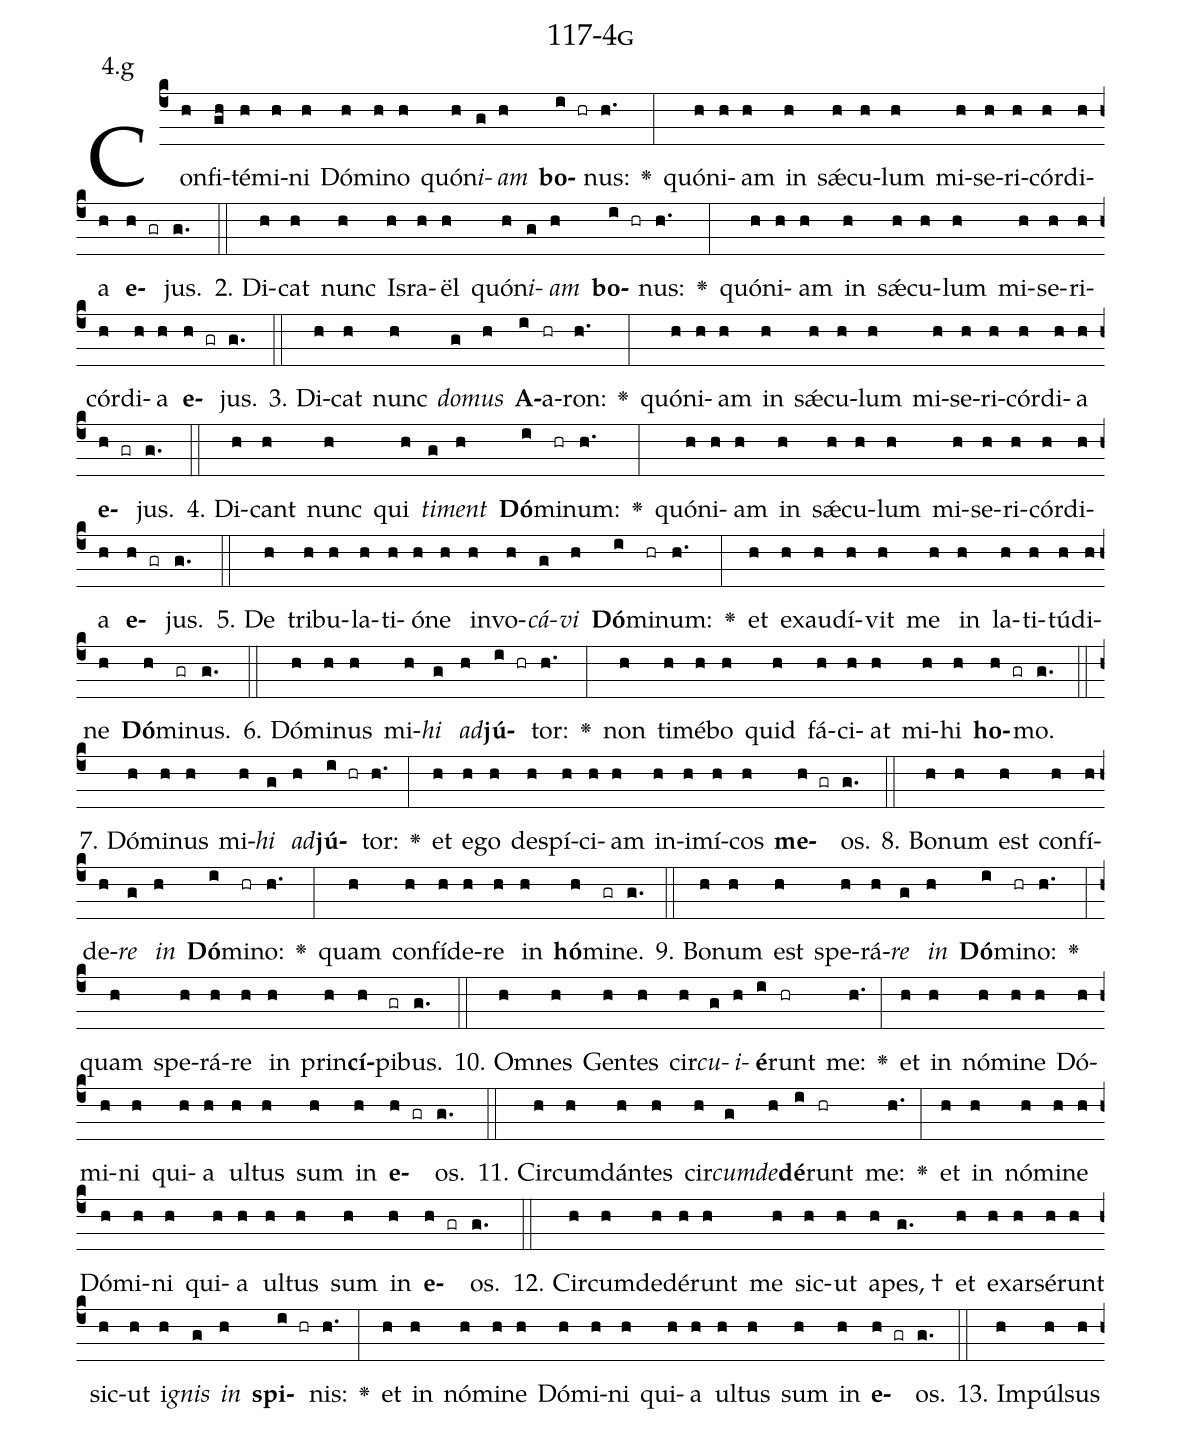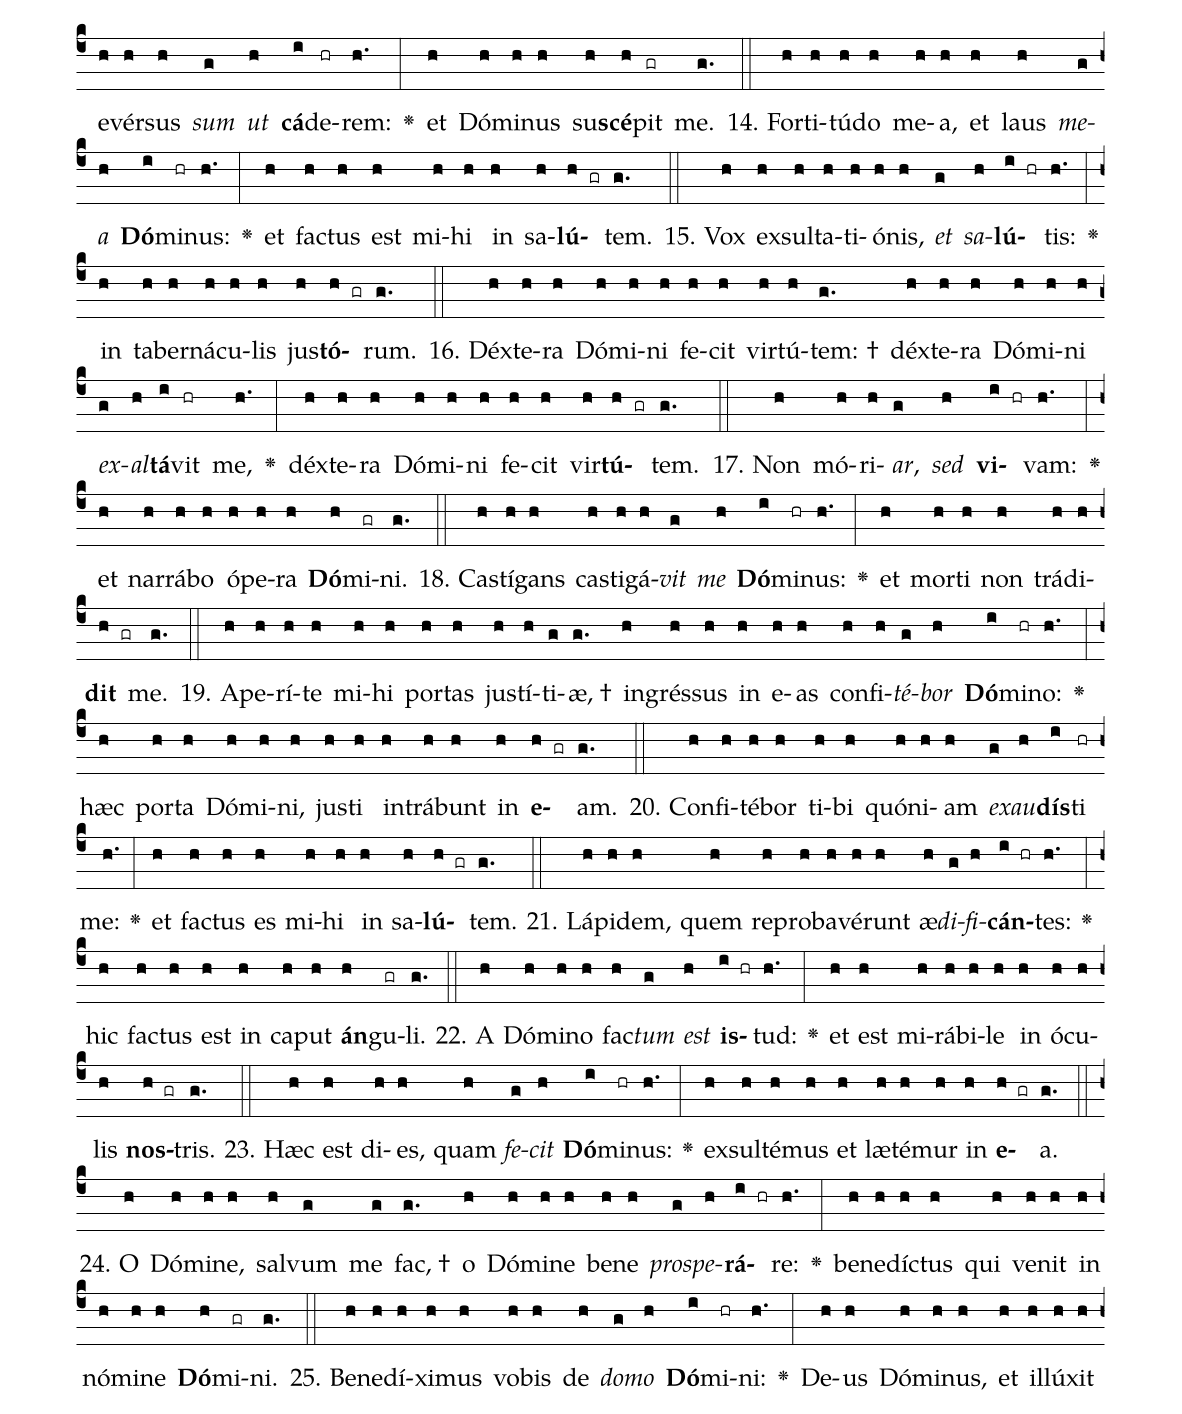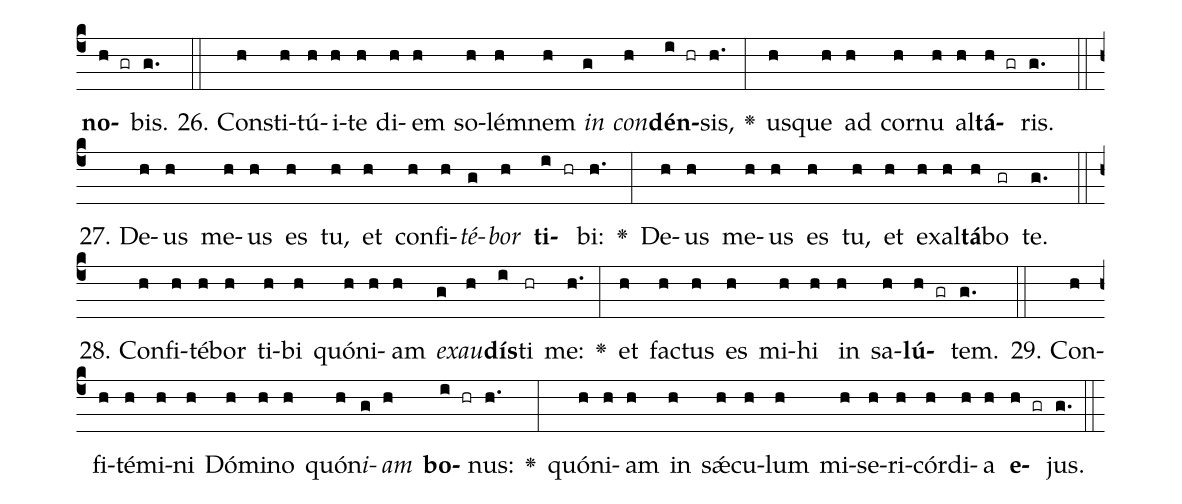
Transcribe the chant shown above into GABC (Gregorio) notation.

name: 117-4g;
annotation: 4.g;
%%
(c4)Con(h)fi(gh)té(h)mi(h)ni(h) Dó(h)mi(h)no(h) quón(h)<i>i</i>(g)<i>am</i>(h) <b>bo</b>(i hr)nus:(h.) <v>\greheightstar</v>(:) quón(h)i(h)am(h) in(h) sǽ(h)cu(h)lum(h) mi(h)se(h)ri(h)cór(h)di(h)a(h) <b>e</b>(h gr)jus.(g.) (::)
2. Di(h)cat(h) nunc(h) Is(h)ra(h)ël(h) quón(h)<i>i</i>(g)<i>am</i>(h) <b>bo</b>(i hr)nus:(h.) <v>\greheightstar</v>(:) quón(h)i(h)am(h) in(h) sǽ(h)cu(h)lum(h) mi(h)se(h)ri(h)cór(h)di(h)a(h) <b>e</b>(h gr)jus.(g.) (::)
3. Di(h)cat(h) nunc(h) <i>do</i>(g)<i>mus</i>(h) <b>A</b>(i)a(hr)ron:(h.) <v>\greheightstar</v>(:) quón(h)i(h)am(h) in(h) sǽ(h)cu(h)lum(h) mi(h)se(h)ri(h)cór(h)di(h)a(h) <b>e</b>(h gr)jus.(g.) (::)
4. Di(h)cant(h) nunc(h) qui(h) <i>ti</i>(g)<i>ment</i>(h) <b>Dó</b>(i)mi(hr)num:(h.) <v>\greheightstar</v>(:) quón(h)i(h)am(h) in(h) sǽ(h)cu(h)lum(h) mi(h)se(h)ri(h)cór(h)di(h)a(h) <b>e</b>(h gr)jus.(g.) (::)
5. De(h) tri(h)bu(h)la(h)ti(h)ó(h)ne(h) in(h)vo(h)<i>cá</i>(g)<i>vi</i>(h) <b>Dó</b>(i)mi(hr)num:(h.) <v>\greheightstar</v>(:) et(h) ex(h)au(h)dí(h)vit(h) me(h) in(h) la(h)ti(h)tú(h)di(h)ne(h) <b>Dó</b>(h)mi(gr)nus.(g.) (::)
6. Dó(h)mi(h)nus(h) mi(h)<i>hi</i>(g) <i>ad</i>(h)<b>jú</b>(i hr)tor:(h.) <v>\greheightstar</v>(:) non(h) ti(h)mé(h)bo(h) quid(h) fá(h)ci(h)at(h) mi(h)hi(h) <b>ho</b>(h gr)mo.(g.) (::)
7. Dó(h)mi(h)nus(h) mi(h)<i>hi</i>(g) <i>ad</i>(h)<b>jú</b>(i hr)tor:(h.) <v>\greheightstar</v>(:) et(h) e(h)go(h) de(h)spí(h)ci(h)am(h) in(h)i(h)mí(h)cos(h) <b>me</b>(h gr)os.(g.) (::)
8. Bo(h)num(h) est(h) con(h)fí(h)de(h)<i>re</i>(g) <i>in</i>(h) <b>Dó</b>(i)mi(hr)no:(h.) <v>\greheightstar</v>(:) quam(h) con(h)fí(h)de(h)re(h) in(h) <b>hó</b>(h)mi(gr)ne.(g.) (::)
9. Bo(h)num(h) est(h) spe(h)rá(h)<i>re</i>(g) <i>in</i>(h) <b>Dó</b>(i)mi(hr)no:(h.) <v>\greheightstar</v>(:) quam(h) spe(h)rá(h)re(h) in(h) prin(h)<b>cí</b>(h)pi(gr)bus.(g.) (::)
10. Om(h)nes(h) Gen(h)tes(h) cir(h)<i>cu</i>(g)<i>i</i>(h)<b>é</b>(i)runt(hr) me:(h.) <v>\greheightstar</v>(:) et(h) in(h) nó(h)mi(h)ne(h) Dó(h)mi(h)ni(h) qui(h)a(h) ul(h)tus(h) sum(h) in(h) <b>e</b>(h gr)os.(g.) (::)
11. Cir(h)cum(h)dán(h)tes(h) cir(h)<i>cum</i>(g)<i>de</i>(h)<b>dé</b>(i)runt(hr) me:(h.) <v>\greheightstar</v>(:) et(h) in(h) nó(h)mi(h)ne(h) Dó(h)mi(h)ni(h) qui(h)a(h) ul(h)tus(h) sum(h) in(h) <b>e</b>(h gr)os.(g.) (::)
12. Cir(h)cum(h)de(h)dé(h)runt(h) me(h) sic(h)ut(h) a(h)pes, †(g.) et(h) ex(h)ar(h)sé(h)runt(h) sic(h)ut(h) i(h)<i>gnis</i>(g) <i>in</i>(h) <b>spi</b>(i hr)nis:(h.) <v>\greheightstar</v>(:) et(h) in(h) nó(h)mi(h)ne(h) Dó(h)mi(h)ni(h) qui(h)a(h) ul(h)tus(h) sum(h) in(h) <b>e</b>(h gr)os.(g.) (::)
13. Im(h)púl(h)sus(h) e(h)vér(h)sus(h) <i>sum</i>(g) <i>ut</i>(h) <b>cá</b>(i)de(hr)rem:(h.) <v>\greheightstar</v>(:) et(h) Dó(h)mi(h)nus(h) su(h)<b>scé</b>(h)pit(gr) me.(g.) (::)
14. For(h)ti(h)tú(h)do(h) me(h)a,(h) et(h) laus(h) <i>me</i>(g)<i>a</i>(h) <b>Dó</b>(i)mi(hr)nus:(h.) <v>\greheightstar</v>(:) et(h) fac(h)tus(h) est(h) mi(h)hi(h) in(h) sa(h)<b>lú</b>(h gr)tem.(g.) (::)
15. Vox(h) ex(h)sul(h)ta(h)ti(h)ó(h)nis,(h) <i>et</i>(g) <i>sa</i>(h)<b>lú</b>(i hr)tis:(h.) <v>\greheightstar</v>(:) in(h) ta(h)ber(h)ná(h)cu(h)lis(h) jus(h)<b>tó</b>(h gr)rum.(g.) (::)
16. Déx(h)te(h)ra(h) Dó(h)mi(h)ni(h) fe(h)cit(h) vir(h)tú(h)tem: †(g.) déx(h)te(h)ra(h) Dó(h)mi(h)ni(h) <i>ex</i>(g)<i>al</i>(h)<b>tá</b>(i)vit(hr) me,(h.) <v>\greheightstar</v>(:) déx(h)te(h)ra(h) Dó(h)mi(h)ni(h) fe(h)cit(h) vir(h)<b>tú</b>(h gr)tem.(g.) (::)
17. Non(h) mó(h)ri(h)<i>ar</i>,(g) <i>sed</i>(h) <b>vi</b>(i hr)vam:(h.) <v>\greheightstar</v>(:) et(h) nar(h)rá(h)bo(h) ó(h)pe(h)ra(h) <b>Dó</b>(h)mi(gr)ni.(g.) (::)
18. Cas(h)tí(h)gans(h) cas(h)ti(h)gá(h)<i>vit</i>(g) <i>me</i>(h) <b>Dó</b>(i)mi(hr)nus:(h.) <v>\greheightstar</v>(:) et(h) mor(h)ti(h) non(h) trá(h)di(h)<b>dit</b>(h gr) me.(g.) (::)
19. A(h)pe(h)rí(h)te(h) mi(h)hi(h) por(h)tas(h) jus(h)tí(h)ti(g)æ, †(g.) in(h)grés(h)sus(h) in(h) e(h)as(h) con(h)fi(h)<i>té</i>(g)<i>bor</i>(h) <b>Dó</b>(i)mi(hr)no:(h.) <v>\greheightstar</v>(:) hæc(h) por(h)ta(h) Dó(h)mi(h)ni,(h) jus(h)ti(h) in(h)trá(h)bunt(h) in(h) <b>e</b>(h gr)am.(g.) (::)
20. Con(h)fi(h)té(h)bor(h) ti(h)bi(h) quón(h)i(h)am(h) <i>ex</i>(g)<i>au</i>(h)<b>dís</b>(i)ti(hr) me:(h.) <v>\greheightstar</v>(:) et(h) fac(h)tus(h) es(h) mi(h)hi(h) in(h) sa(h)<b>lú</b>(h gr)tem.(g.) (::)
21. Lá(h)pi(h)dem,(h) quem(h) re(h)pro(h)ba(h)vé(h)runt(h) æ(h)<i>di</i>(g)<i>fi</i>(h)<b>cán</b>(i hr)tes:(h.) <v>\greheightstar</v>(:) hic(h) fac(h)tus(h) est(h) in(h) ca(h)put(h) <b>án</b>(h)gu(gr)li.(g.) (::)
22. A(h) Dó(h)mi(h)no(h) fac(h)<i>tum</i>(g) <i>est</i>(h) <b>is</b>(i hr)tud:(h.) <v>\greheightstar</v>(:) et(h) est(h) mi(h)rá(h)bi(h)le(h) in(h) ó(h)cu(h)lis(h) <b>nos</b>(h gr)tris.(g.) (::)
23. Hæc(h) est(h) di(h)es,(h) quam(h) <i>fe</i>(g)<i>cit</i>(h) <b>Dó</b>(i)mi(hr)nus:(h.) <v>\greheightstar</v>(:) ex(h)sul(h)té(h)mus(h) et(h) læ(h)té(h)mur(h) in(h) <b>e</b>(h gr)a.(g.) (::)
24. O(h) Dó(h)mi(h)ne,(h) sal(h)vum(g) me(g) fac, †(g.) o(h) Dó(h)mi(h)ne(h) be(h)ne(h) <i>pro</i>(g)<i>spe</i>(h)<b>rá</b>(i hr)re:(h.) <v>\greheightstar</v>(:) be(h)ne(h)díc(h)tus(h) qui(h) ve(h)nit(h) in(h) nó(h)mi(h)ne(h) <b>Dó</b>(h)mi(gr)ni.(g.) (::)
25. Be(h)ne(h)dí(h)xi(h)mus(h) vo(h)bis(h) de(h) <i>do</i>(g)<i>mo</i>(h) <b>Dó</b>(i)mi(hr)ni:(h.) <v>\greheightstar</v>(:) De(h)us(h) Dó(h)mi(h)nus,(h) et(h) il(h)lú(h)xit(h) <b>no</b>(h gr)bis.(g.) (::)
26. Con(h)sti(h)tú(h)i(h)te(h) di(h)em(h) so(h)lém(h)nem(h) <i>in</i>(g) <i>con</i>(h)<b>dén</b>(i hr)sis,(h.) <v>\greheightstar</v>(:) us(h)que(h) ad(h) cor(h)nu(h) al(h)<b>tá</b>(h gr)ris.(g.) (::)
27. De(h)us(h) me(h)us(h) es(h) tu,(h) et(h) con(h)fi(h)<i>té</i>(g)<i>bor</i>(h) <b>ti</b>(i hr)bi:(h.) <v>\greheightstar</v>(:) De(h)us(h) me(h)us(h) es(h) tu,(h) et(h) ex(h)al(h)<b>tá</b>(h)bo(gr) te.(g.) (::)
28. Con(h)fi(h)té(h)bor(h) ti(h)bi(h) quón(h)i(h)am(h) <i>ex</i>(g)<i>au</i>(h)<b>dís</b>(i)ti(hr) me:(h.) <v>\greheightstar</v>(:) et(h) fac(h)tus(h) es(h) mi(h)hi(h) in(h) sa(h)<b>lú</b>(h gr)tem.(g.) (::)
29. Con(h)fi(h)té(h)mi(h)ni(h) Dó(h)mi(h)no(h) quón(h)<i>i</i>(g)<i>am</i>(h) <b>bo</b>(i hr)nus:(h.) <v>\greheightstar</v>(:) quón(h)i(h)am(h) in(h) sǽ(h)cu(h)lum(h) mi(h)se(h)ri(h)cór(h)di(h)a(h) <b>e</b>(h gr)jus.(g.) (::)
